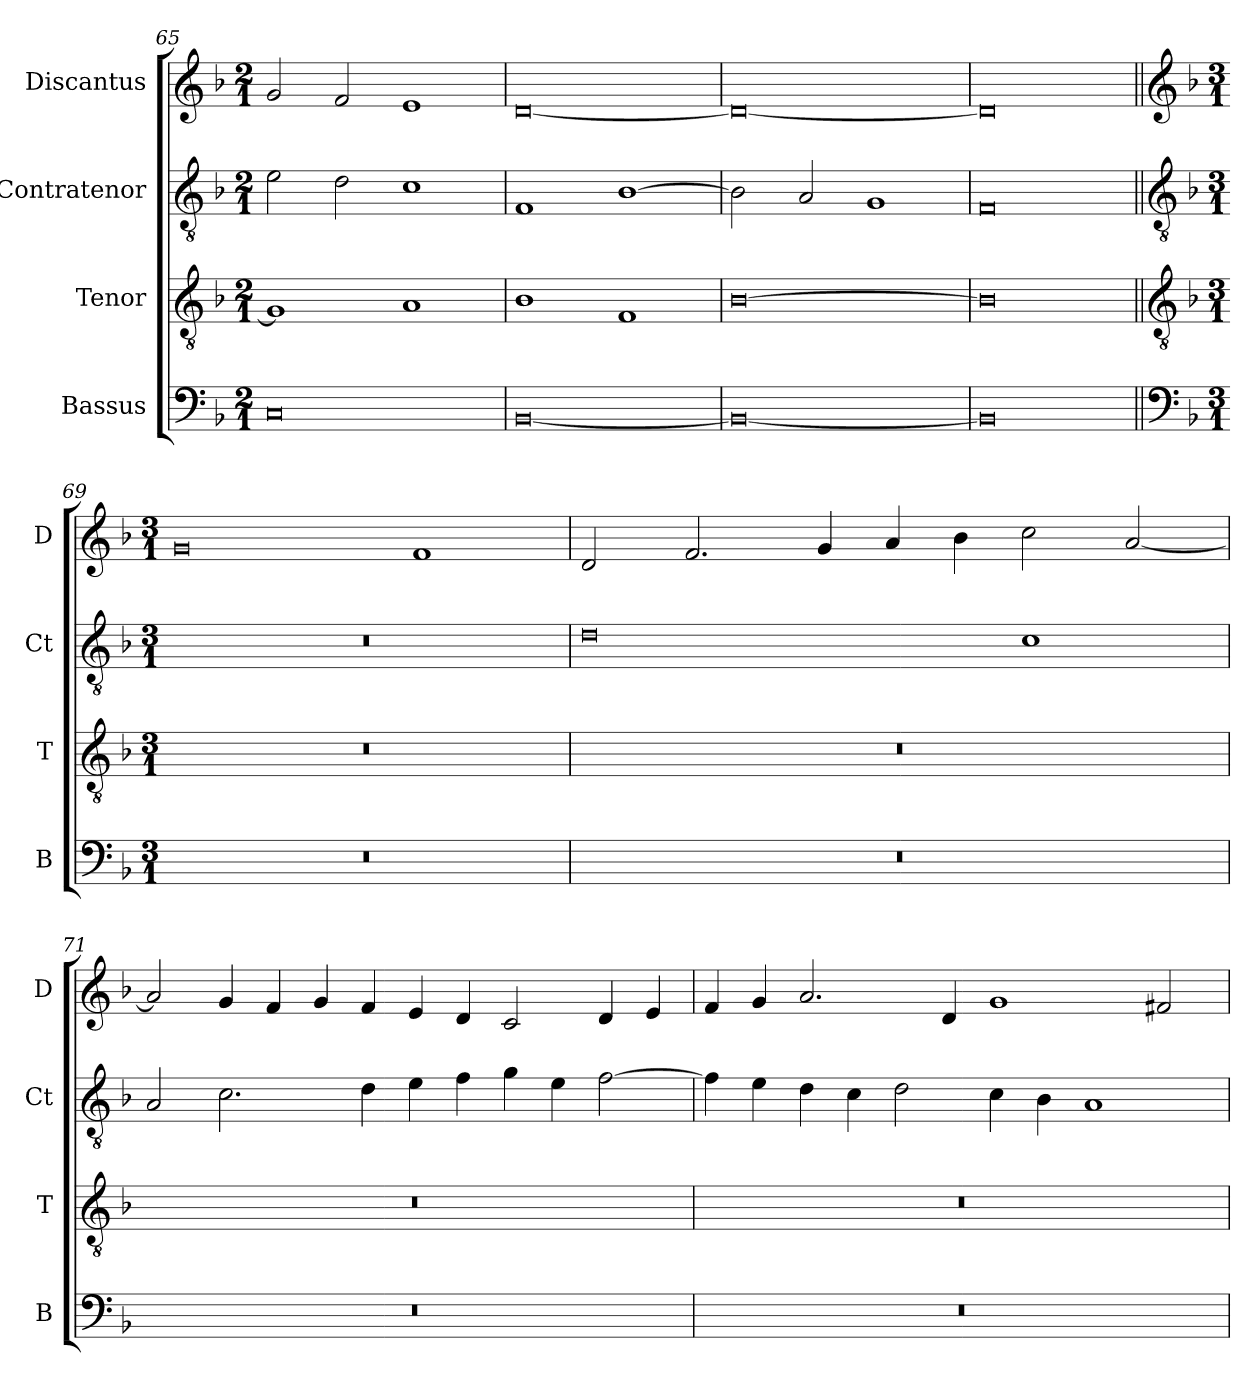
**kern	**kern	**kern	**kern
*part4	*part3	*part2	*part1
*staff4	*staff3	*staff2	*staff1
*I"Bassus	*I"Tenor	*I"Contratenor	*I"Discantus
*I'B	*I'T	*I'Ct	*I'D
*clefF4	*clefGv2	*clefGv2	*clefG2
*k[b-]	*k[b-]	*k[b-]	*k[b-]
*M2/1	*M2/1	*M2/1	*M2/1
=65	=65	=65	=65
0C	1G]	2e\	2g/
.	.	2d\	2f/
.	1A	1c	1e
=66	=66	=66	=66
[0BB-	1B-	1F	[0d
.	1F	[1B-	.
=67	=67	=67	=67
0BB-_	[0B-	2B-\]	0d_
.	.	2A/	.
.	.	1G	.
=68	=68	=68	=68
0BB-]	0B-]	0F	0d]
!!LO:LB:g=z
=69||	=69||	=69||	=69||
*clefF4	*clefGv2	*clefGv2	*clefG2
*k[b-]	*k[b-]	*k[b-]	*k[b-]
*M3/1	*M3/1	*M3/1	*M3/1
0.r	0.r	0.r	0g
.	.	.	1f
=70	=70	=70	=70
0.r	0.r	0d	2d/
.	.	.	2.f/
.	.	.	4g/
.	.	.	4a/
.	.	.	4b-\
.	.	1c	2cc\
.	.	.	[2a/
=71	=71	=71	=71
0.r	0.r	2A/	2a/]
.	.	2.c\	4g/
.	.	.	4f/
.	.	.	4g/
.	.	4d\	4f/
.	.	4e\	4e/
.	.	4f\	4d/
.	.	4g\	2c/
.	.	4e\	.
.	.	[2f\	4d/
.	.	.	4e/
=72	=72	=72	=72
0.r	0.r	4f\]	4f/
.	.	4e\	4g/
.	.	4d\	2.a/
.	.	4c\	.
.	.	2d\	.
.	.	.	4d/
.	.	4c\	1g
.	.	4B-\	.
.	.	1A	.
.	.	.	2f#X/
=	=	=	=
*-	*-	*-	*-
